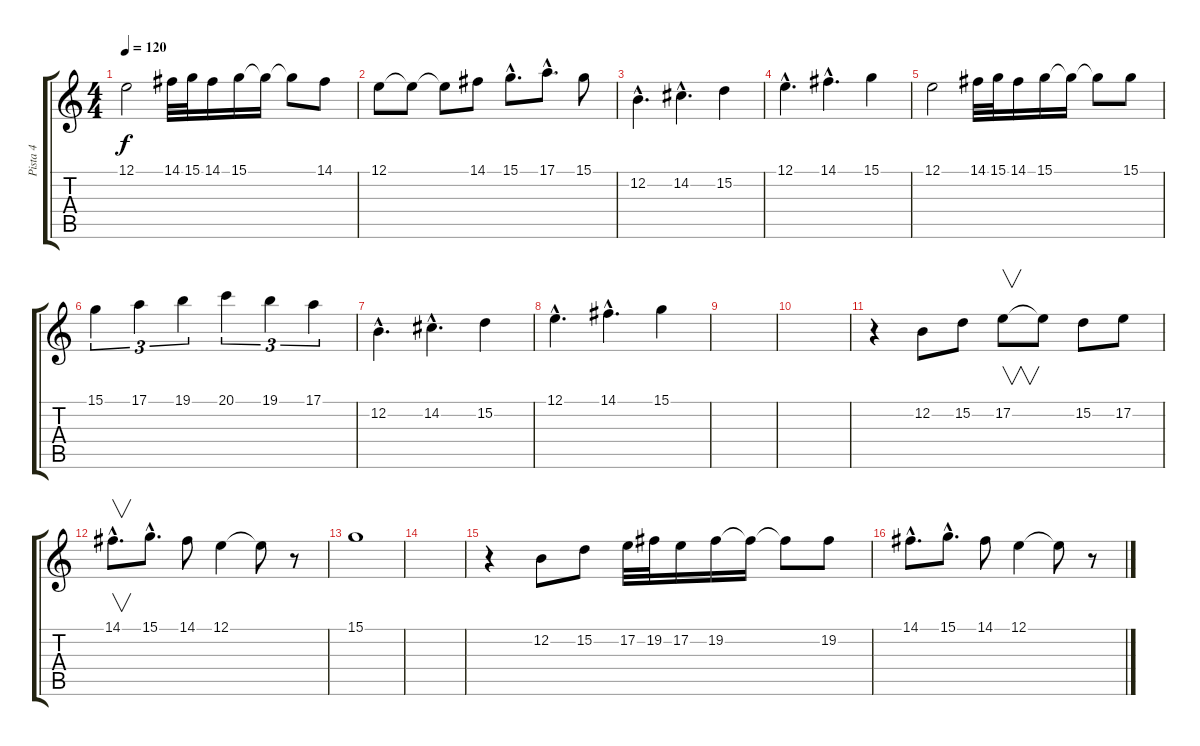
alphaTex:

\track ("Pista 4" "Pista 4") {instrument piccolo}
\staff {score tabs}
\tuning (E4 B3 G3 D3 A2 E2) {hide}
\ts (4 4)
\tempo 120
\clef g2
\ks c
12.1.2{dy f} 14.1.32 15.1.32 14.1.16 15.1.16 15.1{t}.16 15.1{t}.8 14.1.8 |
12.1.8 12.1{t}.8 12.1{t}.8 14.1.8 15.1{hac}.8{d} 17.1{hac}.8{d} 15.1.8 |
12.2{hac}.4{d} 14.2{hac}.4{d} 15.2.4 |
12.1{hac}.4{d} 14.1{hac}.4{d} 15.1.4 |
12.1.2 14.1.32 15.1.32 14.1.16 15.1.16 15.1{t}.16 15.1{t}.8 15.1.8 |
15.1.4{tu (3 2)} 17.1.4{tu (3 2)} 19.1.4{tu (3 2)} 20.1.4{tu (3 2)} 19.1.4{tu (3 2)} 17.1.4{tu (3 2)} |
12.2{hac}.4{d} 14.2{hac}.4{d} 15.2.4 |
12.1{hac}.4{d} 14.1{hac}.4{d} 15.1.4 |
|
|
r.4 12.2.8 15.2.8 17.2.8{v} 17.2{t}.8 15.2.8 17.2.8 |
14.1{hac}.8{v d} 15.1{hac}.8{d} 14.1.8 12.1.4 12.1{t}.8 r.8 |
15.1.1 |
|
r.4 12.2.8 15.2.8 17.2.32 19.2.32 17.2.16 19.2.16 19.2{t}.16 19.2{t}.8 19.2.8 |
14.1{hac}.8{d} 15.1{hac}.8{d} 14.1.8 12.1.4 12.1{t}.8 r.8
